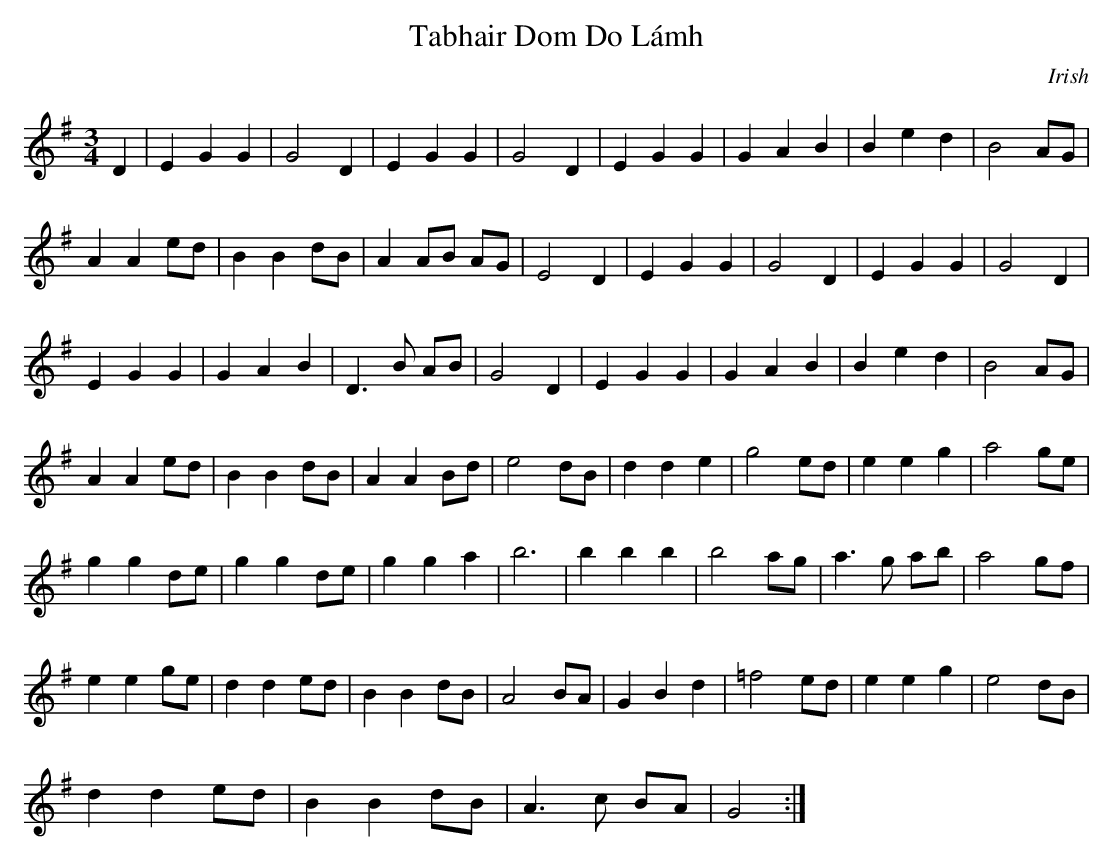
X:1
T:Tabhair Dom Do Lámh
M:3/4
K:G
D2 | E2 G2 G2 | G4 D2 | E2 G2 G2 | G4 D2 | E2 G2 G2 | G2 A2 B2 | B2 e2 d2 | B4 AG |
A2 A2 ed | B2 B2 dB | A2 AB AG | E4 D2 | E2 G2 G2 | G4 D2 | E2 G2 G2 | G4 D2 |
E2 G2 G2 | G2 A2 B2 | D3 B AB | G4 D2 | E2 G2 G2 | G2 A2 B2 | B2 e2 d2 | B4 AG |
A2 A2 ed | B2 B2 dB | A2 A2 Bd | e4 dB | d2 d2 e2 | g4 ed | e2 e2 g2 | a4 ge |
g2 g2 de | g2 g2 de | g2 g2 a2 | b6 | b2 b2 b2 | b4 ag | a3 g ab | a4 gf |
e2 e2 ge | d2 d2 ed | B2 B2 dB | A4 BA | G2 B2 d2 | =f4 ed | e2 e2 g2 | e4 dB |
d2 d2 ed | B2 B2 dB | A3 c BA | G4 :|
